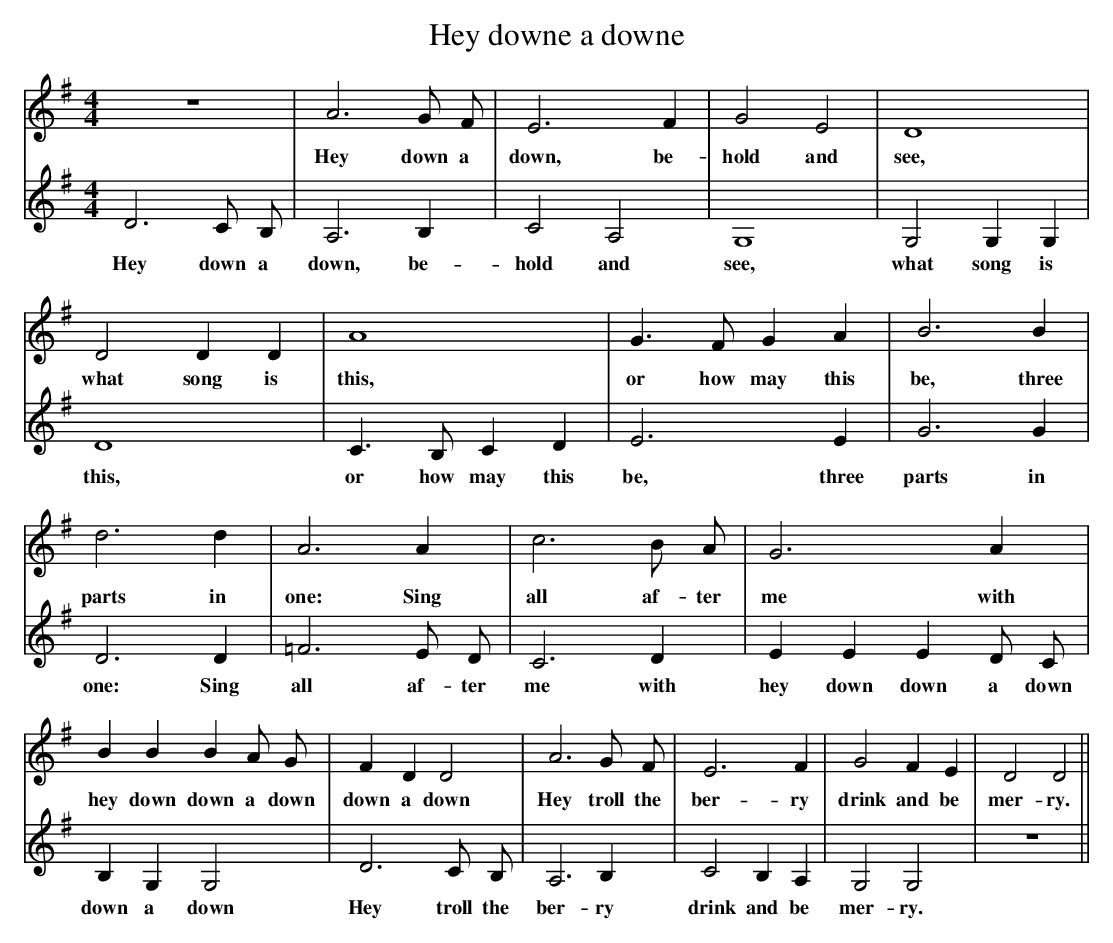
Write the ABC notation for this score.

X:1
T:Hey downe a downe
M:4/4
L:1/4
K:Dmix
[V:1]
z4|A3 G/2 F/2|E3 F |G2 E2| D4 |
w:Hey down a  down, be-hold and see,
D2 D D| A4 | G > F G A |B3 B |
w:what song is this, or how may this be, three
d3 d |A3 A | c3 B/2 A/2|G3 A |
w:parts in one: Sing all af-ter me with
B B B A/2 G/2 | F D D2 | A3 G/2 F/2| E3 F| G2 F E|D2 D2 ||
w:hey down down a down down a down Hey troll the ber-ry drink and be mer-ry.
[V:2]
D3 C/2 B,/2|A,3 B, |C2 A,2| G,4 | G,2 G, G,|
w:Hey down a down, be-hold and see, what song is
D4 |C > B, C D |E3 E |G3 G |D3 D |=F3 E/2 D/2|
w:this, or how may this be, three parts in one: Sing all af-ter
C3 D |E E E D/2 C/2 | B, G, G,2 | D3 C/2 B,/2| A,3 B,| C2 B, A,|G,2 G,2 |z4 ||
w:me with hey down down a down down a down Hey troll the ber-ry drink and be mer-ry.
